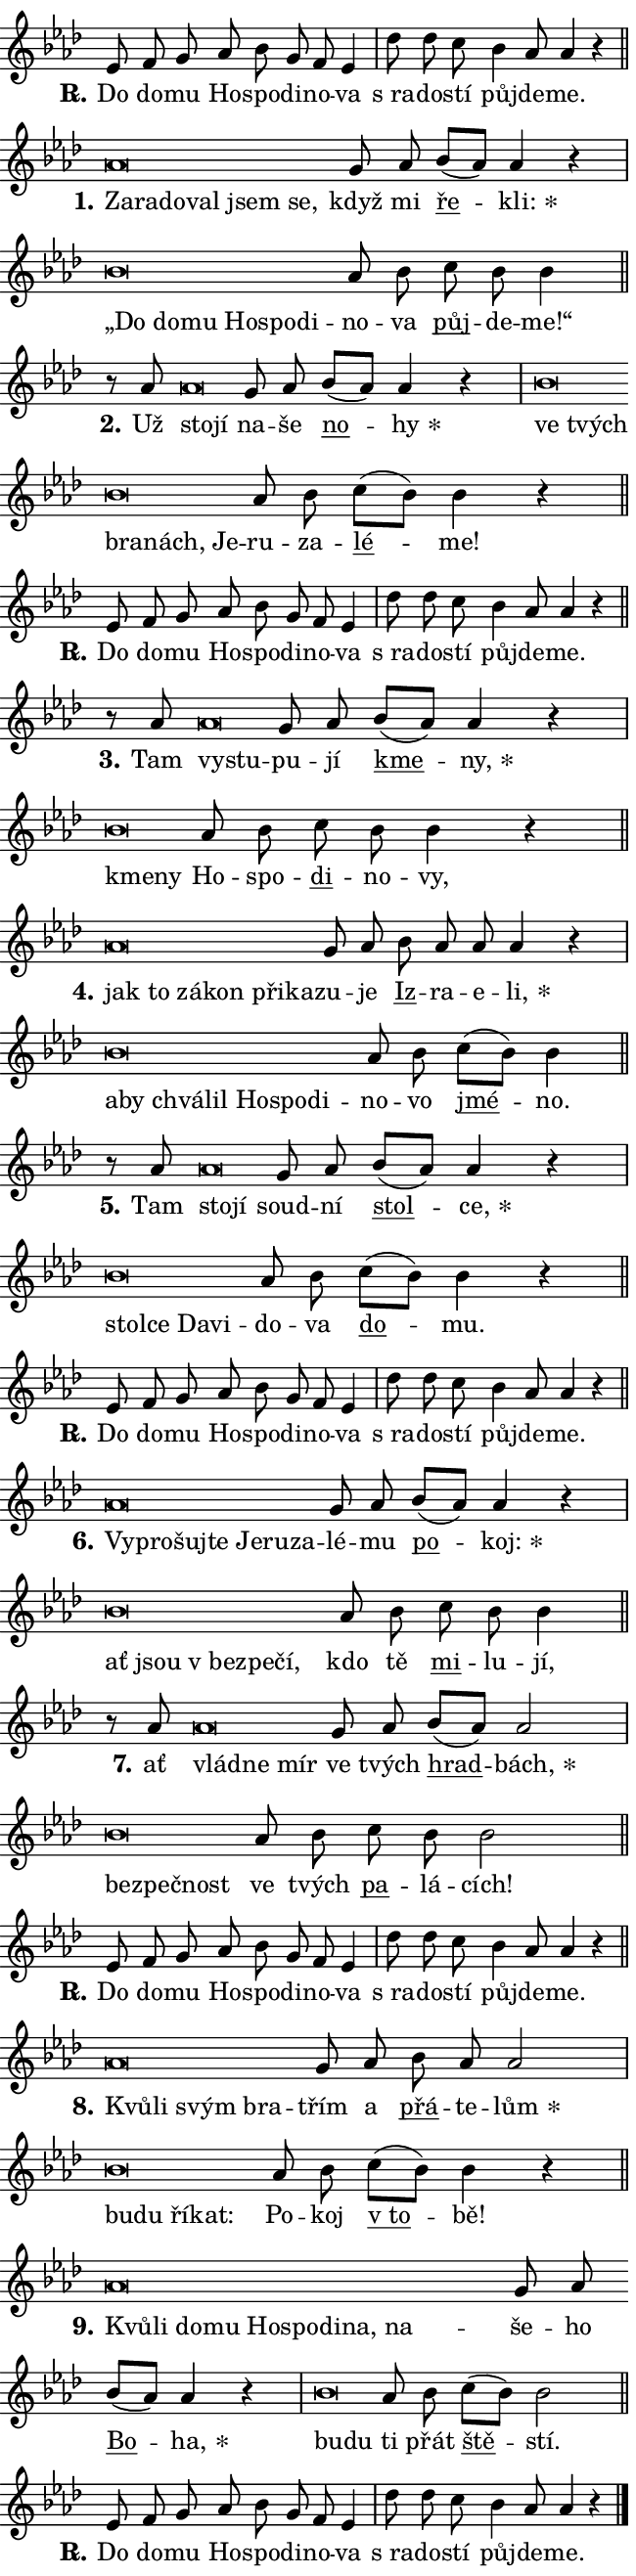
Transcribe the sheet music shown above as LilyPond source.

\version "2.24.0"
\header { tagline = "" }
\paper {
  indent = 0\cm
  top-margin = 0\cm
  right-margin = 0.13\cm % to fit lyric hyphens
  bottom-margin = 0\cm
  left-margin = 0\cm
  paper-width = 11\cm
  page-breaking = #ly:one-page-breaking
  system-system-spacing.basic-distance = #11
  score-system-spacing.basic-distance = #11
  ragged-last = ##f
}


%% Author: Thomas Morley
%% https://lists.gnu.org/archive/html/lilypond-user/2020-05/msg00002.html
#(define (line-position grob)
"Returns position of @var[grob} in current system:
   @code{'start}, if at first time-step
   @code{'end}, if at last time-step
   @code{'middle} otherwise
"
  (let* ((col (ly:item-get-column grob))
         (ln (ly:grob-object col 'left-neighbor))
         (rn (ly:grob-object col 'right-neighbor))
         (col-to-check-left (if (ly:grob? ln) ln col))
         (col-to-check-right (if (ly:grob? rn) rn col))
         (break-dir-left
           (and
             (ly:grob-property col-to-check-left 'non-musical #f)
             (ly:item-break-dir col-to-check-left)))
         (break-dir-right
           (and
             (ly:grob-property col-to-check-right 'non-musical #f)
             (ly:item-break-dir col-to-check-right))))
        (cond ((eqv? 1 break-dir-left) 'start)
              ((eqv? -1 break-dir-right) 'end)
              (else 'middle))))

#(define (tranparent-at-line-position vctor)
  (lambda (grob)
  "Relying on @code{line-position} select the relevant enry from @var{vctor}.
Used to determine transparency,"
    (case (line-position grob)
      ((end) (not (vector-ref vctor 0)))
      ((middle) (not (vector-ref vctor 1)))
      ((start) (not (vector-ref vctor 2))))))

noteHeadBreakVisibility =
#(define-music-function (break-visibility)(vector?)
"Makes @code{NoteHead}s transparent relying on @var{break-visibility}"
#{
  \override NoteHead.transparent =
    #(tranparent-at-line-position break-visibility)
#})

#(define delete-ledgers-for-transparent-note-heads
  (lambda (grob)
    "Reads whether a @code{NoteHead} is transparent.
If so this @code{NoteHead} is removed from @code{'note-heads} from
@var{grob}, which is supposed to be @code{LedgerLineSpanner}.
As a result ledgers are not printed for this @code{NoteHead}"
    (let* ((nhds-array (ly:grob-object grob 'note-heads))
           (nhds-list
             (if (ly:grob-array? nhds-array)
                 (ly:grob-array->list nhds-array)
                 '()))
           ;; Relies on the transparent-property being done before
           ;; Staff.LedgerLineSpanner.after-line-breaking is executed.
           ;; This is fragile ...
           (to-keep
             (remove
               (lambda (nhd)
                 (ly:grob-property nhd 'transparent #f))
               nhds-list)))
      ;; TODO find a better method to iterate over grob-arrays, similiar
      ;; to filter/remove etc for lists
      ;; For now rebuilt from scratch
      (set! (ly:grob-object grob 'note-heads)  '())
      (for-each
        (lambda (nhd)
          (ly:pointer-group-interface::add-grob grob 'note-heads nhd))
        to-keep))))

squashNotes = {
  \override NoteHead.X-extent = #'(-0.2 . 0.2)
  \override NoteHead.Y-extent = #'(-0.75 . 0)
  \override NoteHead.stencil =
    #(lambda (grob)
       (let ((pos (ly:grob-property grob 'staff-position)))
         (begin
           (if (< pos -7) (display "ERROR: Lower brevis then expected\n") (display ""))
           (if (<= pos -6) ly:text-interface::print ly:note-head::print))))
}
unSquashNotes = {
  \revert NoteHead.X-extent
  \revert NoteHead.Y-extent
  \revert NoteHead.stencil
}

hideNotes = \noteHeadBreakVisibility #begin-of-line-visible
unHideNotes = \noteHeadBreakVisibility #all-visible

% work-around for resetting accidentals
% https://lilypond.org/doc/v2.23/Documentation/notation/displaying-rhythms#unmetered-music
cadenzaMeasure = {
  \cadenzaOff
  \partial 1024 s1024
  \cadenzaOn
}

#(define-markup-command (accent layout props text) (markup?)
  "Underline accented syllable"
  (interpret-markup layout props
    #{\markup \override #'(offset . 4.3) \underline { #text }#}))

responsum = \markup \concat {
  "R" \hspace #-1.05 \path #0.1 #'((moveto 0 0.07) (lineto 0.9 0.8)) \hspace #0.05 "."
}

spaceSize = #0.6828661417322834 % exact space size for TeX Gyre Schola

\layout {
  \context {
    \Staff
    \remove "Time_signature_engraver"
    \override LedgerLineSpanner.after-line-breaking = #delete-ledgers-for-transparent-note-heads
  }
  \context {
    \Lyrics {
      \override LyricSpace.minimum-distance = \spaceSize
      \override LyricText.font-name = #"TeX Gyre Schola"
      \override LyricText.font-size = 1
      \override StanzaNumber.font-name = #"TeX Gyre Schola Bold"
      \override StanzaNumber.font-size = 1
    }
  }
  \context {
    \Score 
    \override NoteHead.text =
      #(lambda (grob) 
        (let ((pos (ly:grob-property grob 'staff-position)))
          #{\markup {
            \combine
              \halign #-0.55 \raise #(if (= pos -6) 0 0.5) \override #'(thickness . 2) \draw-line #'(3.2 . 0)
              \musicglyph "noteheads.sM1"
          }#}))
  }
}

% magnetic-lyrics.ily
%
%   written by
%     Jean Abou Samra <jean@abou-samra.fr>
%     Werner Lemberg <wl@gnu.org>
%
%   adapted by
%     Jiri Hon <jiri.hon@gmail.com>
%
% Version 2022-Apr-15

% https://www.mail-archive.com/lilypond-user@gnu.org/msg149350.html

#(define (Left_hyphen_pointer_engraver context)
   "Collect syllable-hyphen-syllable occurrences in lyrics and store
them in properties.  This engraver only looks to the left.  For
example, if the lyrics input is @code{foo -- bar}, it does the
following.

@itemize @bullet
@item
Set the @code{text} property of the @code{LyricHyphen} grob between
@q{foo} and @q{bar} to @code{foo}.

@item
Set the @code{left-hyphen} property of the @code{LyricText} grob with
text @q{foo} to the @code{LyricHyphen} grob between @q{foo} and
@q{bar}.
@end itemize

Use this auxiliary engraver in combination with the
@code{lyric-@/text::@/apply-@/magnetic-@/offset!} hook."
   (let ((hyphen #f)
         (text #f))
     (make-engraver
      (acknowledgers
       ((lyric-syllable-interface engraver grob source-engraver)
        (set! text grob)))
      (end-acknowledgers
       ((lyric-hyphen-interface engraver grob source-engraver)
        ;(when (not (grob::has-interface grob 'lyric-space-interface))
          (set! hyphen grob)));)
      ((stop-translation-timestep engraver)
       (when (and text hyphen)
         (ly:grob-set-object! text 'left-hyphen hyphen))
       (set! text #f)
       (set! hyphen #f)))))

#(define (lyric-text::apply-magnetic-offset! grob)
   "If the space between two syllables is less than the value in
property @code{LyricText@/.details@/.squash-threshold}, move the right
syllable to the left so that it gets concatenated with the left
syllable.

Use this function as a hook for
@code{LyricText@/.after-@/line-@/breaking} if the
@code{Left_@/hyphen_@/pointer_@/engraver} is active."
   (let ((hyphen (ly:grob-object grob 'left-hyphen #f)))
     (when hyphen
       (let ((left-text (ly:spanner-bound hyphen LEFT)))
         (when (grob::has-interface left-text 'lyric-syllable-interface)
           (let* ((common (ly:grob-common-refpoint grob left-text X))
                  (this-x-ext (ly:grob-extent grob common X))
                  (left-x-ext
                   (begin
                     ;; Trigger magnetism for left-text.
                     (ly:grob-property left-text 'after-line-breaking)
                     (ly:grob-extent left-text common X)))
                  ;; `delta` is the gap width between two syllables.
                  (delta (- (interval-start this-x-ext)
                            (interval-end left-x-ext)))
                  (details (ly:grob-property grob 'details))
                  (threshold (assoc-get 'squash-threshold details 0.2)))
             (when (< delta threshold)
               (let* (;; We have to manipulate the input text so that
                      ;; ligatures crossing syllable boundaries are not
                      ;; disabled.  For languages based on the Latin
                      ;; script this is essentially a beautification.
                      ;; However, for non-Western scripts it can be a
                      ;; necessity.
                      (lt (ly:grob-property left-text 'text))
                      (rt (ly:grob-property grob 'text))
                      (is-space (grob::has-interface hyphen 'lyric-space-interface))
                      (space (if is-space " " ""))
                      (extra-delta (if is-space spaceSize 0))
                      ;; Append new syllable.
                      (ltrt-space (if (and (string? lt) (string? rt))
                                (string-append lt space rt)
                                (make-concat-markup (list lt space rt))))
                      ;; Right-align `ltrt` to the right side.
                      (ltrt-space-markup (grob-interpret-markup
                               grob
                               (make-translate-markup
                                (cons (interval-length this-x-ext) 0)
                                (make-right-align-markup ltrt-space)))))
                 (begin
                   ;; Don't print `left-text`.
                   (ly:grob-set-property! left-text 'stencil #f)
                   ;; Set text and stencil (which holds all collected
                   ;; syllables so far) and shift it to the left.
                   (ly:grob-set-property! grob 'text ltrt-space)
                   (ly:grob-set-property! grob 'stencil ltrt-space-markup)
                   (ly:grob-translate-axis! grob (- (- delta extra-delta)) X))))))))))


#(define (lyric-hyphen::displace-bounds-first grob)
   ;; Make very sure this callback isn't triggered too early.
   (let ((left (ly:spanner-bound grob LEFT))
         (right (ly:spanner-bound grob RIGHT)))
     (ly:grob-property left 'after-line-breaking)
     (ly:grob-property right 'after-line-breaking)
     (ly:lyric-hyphen::print grob)))

squashThreshold = #0.4

\layout {
  \context {
    \Lyrics
    \consists #Left_hyphen_pointer_engraver
    \override LyricText.after-line-breaking =
      #lyric-text::apply-magnetic-offset!
    \override LyricHyphen.stencil = #lyric-hyphen::displace-bounds-first
    \override LyricText.details.squash-threshold = \squashThreshold
    \override LyricHyphen.minimum-distance = 0
    \override LyricHyphen.minimum-length = \squashThreshold
  }
}

squashText = \override LyricText.details.squash-threshold = 9999
unSquashText = \override LyricText.details.squash-threshold = \squashThreshold

leftText = \override LyricText.self-alignment-X = #LEFT
unLeftText = \revert LyricText.self-alignment-X

starOffset = #(lambda (grob) 
                (let ((x_offset (ly:self-alignment-interface::aligned-on-x-parent grob)))
                  (if (= x_offset 0) 0 (+ x_offset 1.2))))

star = #(define-music-function (syllable)(string?)
"Append star separator at the end of a syllable"
#{
  \once \override LyricText.X-offset = #starOffset
  \lyricmode { \markup {
    #syllable
    \override #'((font-name . "TeX Gyre Schola Bold")) \hspace #0.2 \lower #0.65 \larger "*"
  } }
#})

starAccent = #(define-music-function (syllable)(string?)
"Append star separator at the end of a syllable and make accent"
#{
  \once \override LyricText.X-offset = #starOffset
  \lyricmode { \markup {
    \accent #syllable
    \override #'((font-name . "TeX Gyre Schola Bold")) \hspace #0.2 \lower #0.65 \larger "*"
  } }
#})

breath = #(define-music-function (syllable)(string?)
"Append breathing indicator at the end of a syllable"
#{
  \lyricmode { \markup { #syllable "+" } }
#})

optionalBreath = #(define-music-function (syllable)(string?)
"Append optional breathing indicator at the end of a syllable"
#{
  \lyricmode { \markup { #syllable "(+)" } }
#})


\score {
    <<
        \new Voice = "melody" { \cadenzaOn \key as \major \relative { es'8 f g as bes g f es4 \cadenzaMeasure \bar "|" des'8 des c \bar "" bes4 as8 as4 r \cadenzaMeasure \bar "||" \break } }
        \new Lyrics \lyricsto "melody" { \lyricmode { \set stanza = \responsum
Do do -- mu Ho -- spo -- di -- no -- va "s ra" -- do -- stí půj -- de -- me. } }
    >>
    \layout {}
}

\score {
    <<
        \new Voice = "melody" { \cadenzaOn \key as \major \relative { \squashNotes as'\breve*1/16 \hideNotes \breve*1/16 \bar "" \breve*1/16 \bar "" \breve*1/16 \bar "" \breve*1/16 \breve*1/16 \bar "" \unHideNotes \unSquashNotes g8 as \bar "" bes[( as)] as4 r \cadenzaMeasure \bar "|" \squashNotes bes\breve*1/16 \hideNotes \breve*1/16 \bar "" \breve*1/16 \bar "" \breve*1/16 \bar "" \breve*1/16 \breve*1/16 \bar "" \unHideNotes \unSquashNotes as8 bes \bar "" c bes bes4 \cadenzaMeasure \bar "||" \break } }
        \new Lyrics \lyricsto "melody" { \lyricmode { \set stanza = "1."
\leftText Za -- \squashText ra -- do -- val jsem se, \unLeftText \unSquashText když mi \markup \accent ře -- \star kli: \leftText „Do \squashText do -- mu Ho -- spo -- di -- \unLeftText \unSquashText no -- va \markup \accent půj -- de -- me!“ } }
    >>
    \layout {}
}

\score {
    <<
        \new Voice = "melody" { \cadenzaOn \key as \major \relative { r8 as' \squashNotes as\breve*1/16 \hideNotes \breve*1/16 \bar "" \unHideNotes \unSquashNotes g8 as \bar "" bes[( as)] as4 r \cadenzaMeasure \bar "|" \squashNotes bes\breve*1/16 \hideNotes \breve*1/16 \bar "" \breve*1/16 \bar "" \breve*1/16 \breve*1/16 \bar "" \unHideNotes \unSquashNotes as8 bes \bar "" c[( bes)] bes4 r \cadenzaMeasure \bar "||" \break } }
        \new Lyrics \lyricsto "melody" { \lyricmode { \set stanza = "2."
Už \leftText sto -- \squashText jí \unLeftText \unSquashText na -- še \markup \accent no -- \star hy \leftText ve \squashText tvých bra -- nách, Je -- \unLeftText \unSquashText ru -- za -- \markup \accent lé -- me! } }
    >>
    \layout {}
}

\score {
    <<
        \new Voice = "melody" { \cadenzaOn \key as \major \relative { es'8 f g as bes g f es4 \cadenzaMeasure \bar "|" des'8 des c \bar "" bes4 as8 as4 r \cadenzaMeasure \bar "||" \break } }
        \new Lyrics \lyricsto "melody" { \lyricmode { \set stanza = \responsum
Do do -- mu Ho -- spo -- di -- no -- va "s ra" -- do -- stí půj -- de -- me. } }
    >>
    \layout {}
}

\score {
    <<
        \new Voice = "melody" { \cadenzaOn \key as \major \relative { r8 as' \squashNotes as\breve*1/16 \hideNotes \breve*1/16 \bar "" \unHideNotes \unSquashNotes g8 as \bar "" bes[( as)] as4 r \cadenzaMeasure \bar "|" \squashNotes bes\breve*1/16 \hideNotes \breve*1/16 \bar "" \unHideNotes \unSquashNotes as8 bes \bar "" c bes bes4 r \cadenzaMeasure \bar "||" \break } }
        \new Lyrics \lyricsto "melody" { \lyricmode { \set stanza = "3."
Tam \leftText vy -- \squashText stu -- \unLeftText \unSquashText pu -- jí \markup \accent kme -- \star ny, \leftText kme -- \squashText ny \unLeftText \unSquashText Ho -- spo -- \markup \accent di -- no -- vy, } }
    >>
    \layout {}
}

\score {
    <<
        \new Voice = "melody" { \cadenzaOn \key as \major \relative { \squashNotes as'\breve*1/16 \hideNotes \breve*1/16 \bar "" \breve*1/16 \bar "" \breve*1/16 \bar "" \breve*1/16 \breve*1/16 \bar "" \unHideNotes \unSquashNotes g8 as \bar "" bes as as as4 r \cadenzaMeasure \bar "|" \squashNotes bes\breve*1/16 \hideNotes \breve*1/16 \bar "" \breve*1/16 \bar "" \breve*1/16 \bar "" \breve*1/16 \bar "" \breve*1/16 \breve*1/16 \bar "" \unHideNotes \unSquashNotes as8 bes \bar "" c[( bes)] bes4 \cadenzaMeasure \bar "||" \break } }
        \new Lyrics \lyricsto "melody" { \lyricmode { \set stanza = "4."
\leftText jak \squashText to zá -- kon při -- ka -- \unLeftText \unSquashText zu -- je \markup \accent Iz -- ra -- e -- \star li, \leftText a -- \squashText by chvá -- lil Ho -- spo -- di -- \unLeftText \unSquashText no -- vo \markup \accent jmé -- no. } }
    >>
    \layout {}
}

\score {
    <<
        \new Voice = "melody" { \cadenzaOn \key as \major \relative { r8 as' \squashNotes as\breve*1/16 \hideNotes \breve*1/16 \bar "" \unHideNotes \unSquashNotes g8 as \bar "" bes[( as)] as4 r \cadenzaMeasure \bar "|" \squashNotes bes\breve*1/16 \hideNotes \breve*1/16 \bar "" \breve*1/16 \breve*1/16 \bar "" \unHideNotes \unSquashNotes as8 bes \bar "" c[( bes)] bes4 r \cadenzaMeasure \bar "||" \break } }
        \new Lyrics \lyricsto "melody" { \lyricmode { \set stanza = "5."
Tam \leftText sto -- \squashText jí \unLeftText \unSquashText soud -- ní \markup \accent stol -- \star ce, \leftText stol -- \squashText ce Da -- vi -- \unLeftText \unSquashText do -- va \markup \accent do -- mu. } }
    >>
    \layout {}
}

\score {
    <<
        \new Voice = "melody" { \cadenzaOn \key as \major \relative { es'8 f g as bes g f es4 \cadenzaMeasure \bar "|" des'8 des c \bar "" bes4 as8 as4 r \cadenzaMeasure \bar "||" \break } }
        \new Lyrics \lyricsto "melody" { \lyricmode { \set stanza = \responsum
Do do -- mu Ho -- spo -- di -- no -- va "s ra" -- do -- stí půj -- de -- me. } }
    >>
    \layout {}
}

\score {
    <<
        \new Voice = "melody" { \cadenzaOn \key as \major \relative { \squashNotes as'\breve*1/16 \hideNotes \breve*1/16 \bar "" \breve*1/16 \bar "" \breve*1/16 \bar "" \breve*1/16 \bar "" \breve*1/16 \breve*1/16 \bar "" \unHideNotes \unSquashNotes g8 as \bar "" bes[( as)] as4 r \cadenzaMeasure \bar "|" \squashNotes bes\breve*1/16 \hideNotes \breve*1/16 \bar "" \breve*1/16 \bar "" \breve*1/16 \breve*1/16 \bar "" \unHideNotes \unSquashNotes as8 bes \bar "" c bes bes4 \cadenzaMeasure \bar "||" \break } }
        \new Lyrics \lyricsto "melody" { \lyricmode { \set stanza = "6."
\leftText Vy -- \squashText pro -- šuj -- te Je -- ru -- za -- \unLeftText \unSquashText lé -- mu \markup \accent po -- \star koj: \leftText ať \squashText jsou "v bez" -- pe -- čí, \unLeftText \unSquashText kdo tě \markup \accent mi -- lu -- jí, } }
    >>
    \layout {}
}

\score {
    <<
        \new Voice = "melody" { \cadenzaOn \key as \major \relative { r8 as' \squashNotes as\breve*1/16 \hideNotes \breve*1/16 \breve*1/16 \bar "" \unHideNotes \unSquashNotes g8 as \bar "" bes[( as)] as2 \cadenzaMeasure \bar "|" \squashNotes bes\breve*1/16 \hideNotes \breve*1/16 \breve*1/16 \bar "" \unHideNotes \unSquashNotes as8 bes \bar "" c bes bes2 \cadenzaMeasure \bar "||" \break } }
        \new Lyrics \lyricsto "melody" { \lyricmode { \set stanza = "7."
ať \leftText vlád -- \squashText ne mír \unLeftText \unSquashText ve tvých \markup \accent hrad -- \star bách, \leftText bez -- \squashText peč -- nost \unLeftText \unSquashText ve tvých \markup \accent pa -- lá -- cích! } }
    >>
    \layout {}
}

\score {
    <<
        \new Voice = "melody" { \cadenzaOn \key as \major \relative { es'8 f g as bes g f es4 \cadenzaMeasure \bar "|" des'8 des c \bar "" bes4 as8 as4 r \cadenzaMeasure \bar "||" \break } }
        \new Lyrics \lyricsto "melody" { \lyricmode { \set stanza = \responsum
Do do -- mu Ho -- spo -- di -- no -- va "s ra" -- do -- stí půj -- de -- me. } }
    >>
    \layout {}
}

\score {
    <<
        \new Voice = "melody" { \cadenzaOn \key as \major \relative { \squashNotes as'\breve*1/16 \hideNotes \breve*1/16 \bar "" \breve*1/16 \breve*1/16 \bar "" \unHideNotes \unSquashNotes g8 as \bar "" bes as as2 \cadenzaMeasure \bar "|" \squashNotes bes\breve*1/16 \hideNotes \breve*1/16 \bar "" \breve*1/16 \breve*1/16 \bar "" \unHideNotes \unSquashNotes as8 bes \bar "" c[( bes)] bes4 r \cadenzaMeasure \bar "||" \break } }
        \new Lyrics \lyricsto "melody" { \lyricmode { \set stanza = "8."
\leftText Kvů -- \squashText li svým bra -- \unLeftText \unSquashText třím a \markup \accent přá -- te -- \star lům \leftText bu -- \squashText du ří -- kat: \unLeftText \unSquashText Po -- koj \markup \accent "v to" -- bě! } }
    >>
    \layout {}
}

\score {
    <<
        \new Voice = "melody" { \cadenzaOn \key as \major \relative { \squashNotes as'\breve*1/16 \hideNotes \breve*1/16 \bar "" \breve*1/16 \bar "" \breve*1/16 \bar "" \breve*1/16 \bar "" \breve*1/16 \bar "" \breve*1/16 \bar "" \breve*1/16 \breve*1/16 \bar "" \unHideNotes \unSquashNotes g8 as \bar "" bes[( as)] as4 r \cadenzaMeasure \bar "|" \squashNotes bes\breve*1/16 \hideNotes \breve*1/16 \bar "" \unHideNotes \unSquashNotes as8 bes \bar "" c[( bes)] bes2 \cadenzaMeasure \bar "||" \break } }
        \new Lyrics \lyricsto "melody" { \lyricmode { \set stanza = "9."
\leftText Kvů -- \squashText li do -- mu Ho -- spo -- di -- na, na -- \unLeftText \unSquashText še -- ho \markup \accent Bo -- \star ha, \leftText bu -- \squashText du \unLeftText \unSquashText ti přát \markup \accent ště -- stí. } }
    >>
    \layout {}
}

\score {
    <<
        \new Voice = "melody" { \cadenzaOn \key as \major \relative { es'8 f g as bes g f es4 \cadenzaMeasure \bar "|" des'8 des c \bar "" bes4 as8 as4 r \cadenzaMeasure \bar "||" \break } \bar "|." }
        \new Lyrics \lyricsto "melody" { \lyricmode { \set stanza = \responsum
Do do -- mu Ho -- spo -- di -- no -- va "s ra" -- do -- stí půj -- de -- me. } }
    >>
    \layout {}
}
